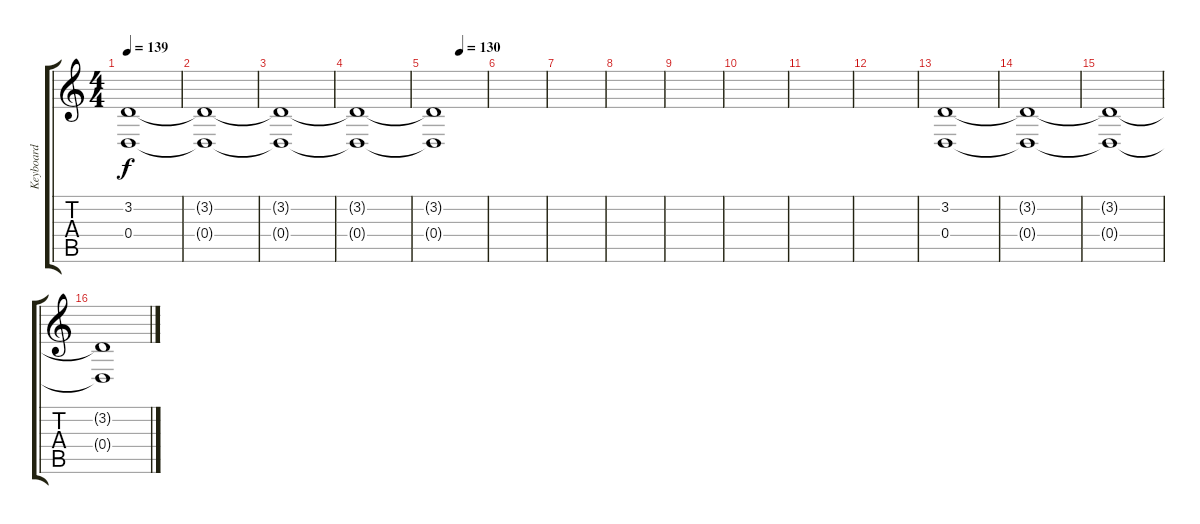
\track ("Keyboard" "Keyboard") {instrument pad2warm}
\staff {score tabs}
\tuning (E4 B3 G3 D3 A2 E2) {hide}
\ts (4 4)
\tempo 139
\clef g2
\ks c
(3.2{t} 0.4{t}).1{dy f} |
(3.2{t} 0.4{t}).1 |
(3.2{t} 0.4{t}).1 |
(3.2{t} 0.4{t}).1 |
\tempo (130 0.5)
(3.2{t} 0.4{t}).1 |
|
|
|
|
|
|
|
(3.2 0.4).1 |
(3.2{t} 0.4{t}).1 |
(3.2{t} 0.4{t}).1 |
(3.2{t} 0.4{t}).1
